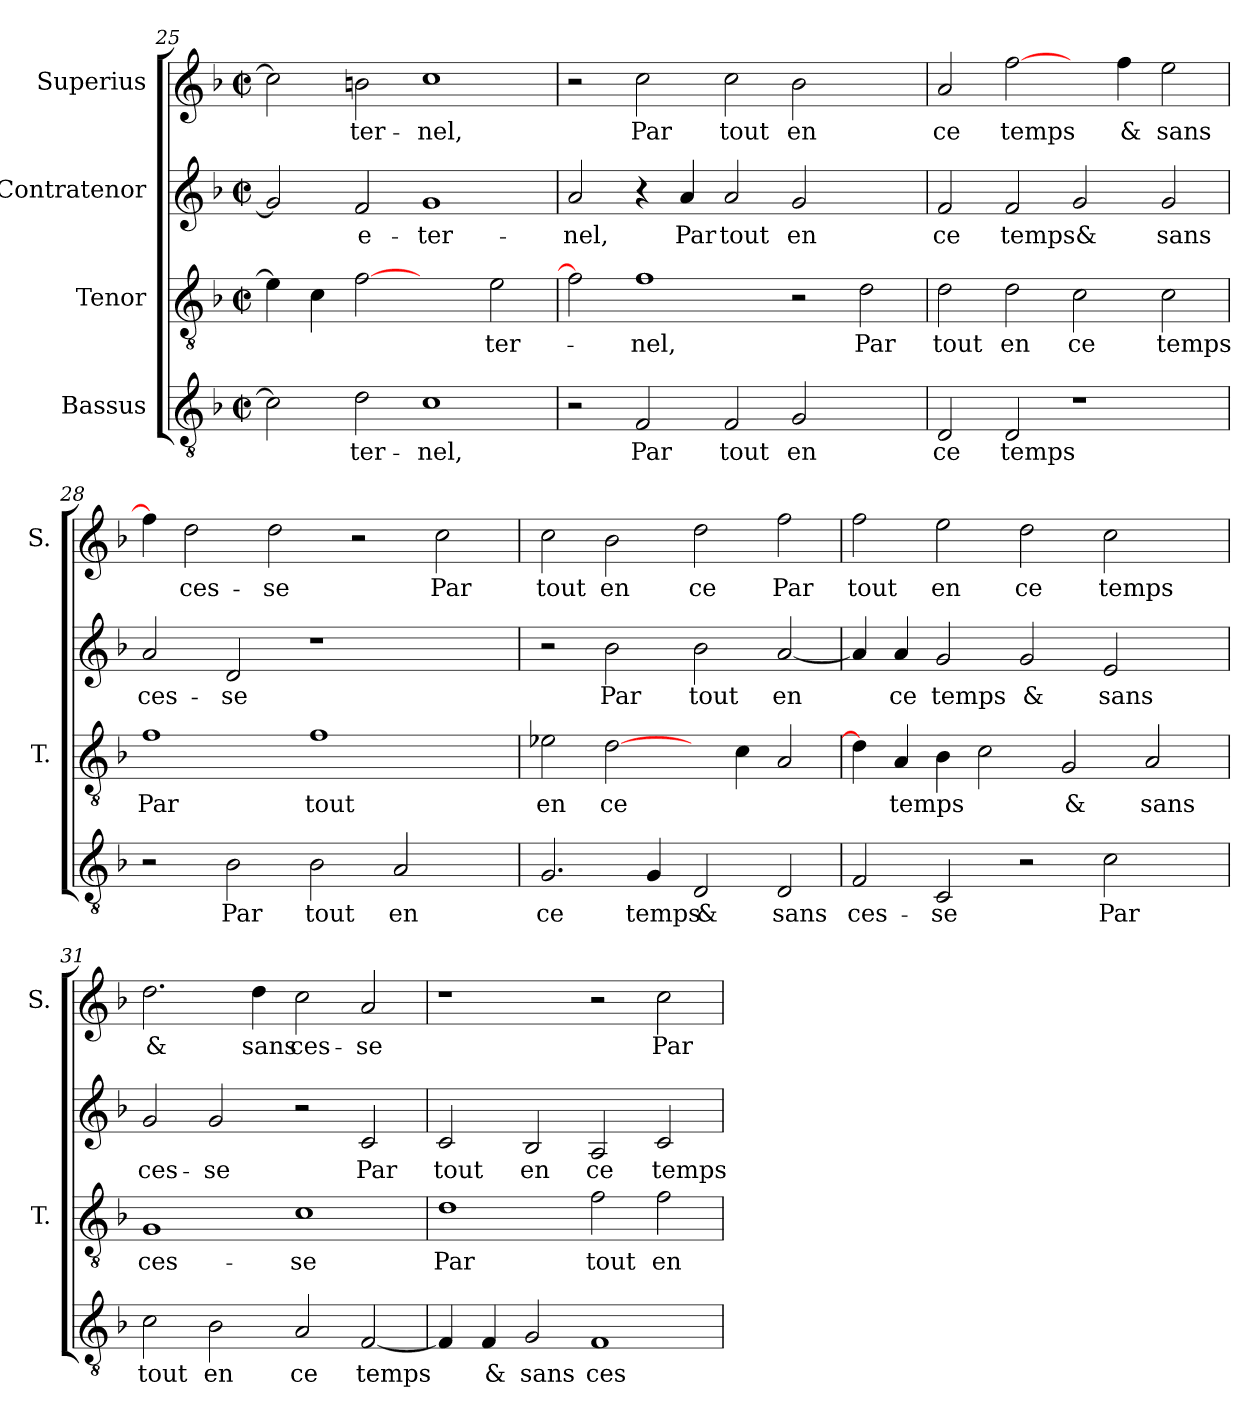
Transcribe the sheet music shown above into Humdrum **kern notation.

**kern	**text	**kern	**text	**kern	**text	**kern	**text
*part4	*part4	*part3	*part3	*part2	*part2	*part1	*part1
*staff4	*staff4	*staff3	*staff3	*staff2	*staff2	*staff1	*staff1
*I"Bassus	*	*I"Tenor	*	*I"Contratenor	*	*I"Superius	*
*	*	*I'T.	*	*	*	*I'S.	*
*clefGv2	*	*clefGv2	*	*clefG2	*	*clefG2	*
*k[b-]	*	*k[b-]	*	*k[b-]	*	*k[b-]	*
*F:	*	*F:	*	*F:	*	*F:	*
*M2/2	*	*M2/2	*	*M2/2	*	*M2/2	*
*met(c|)	*	*met(c|)	*	*met(c|)	*	*met(c|)	*
=25	=25	=25	=25	=25	=25	=25	=25
2c\]	.	4e\]	.	2g/]	.	2cc\]	.
.	.	4c\	.	.	.	.	.
2d\	-ter-	[2f\	.	2f/	e-	2bn\	-ter-
1c\	-nel,	2ryy	.	1g/	-ter-	1cc\	-nel,
.	.	2e\	-ter-	.	.	.	.
=26	=26	=26	=26	=26	=26	=26	=26
2r	.	2f\]	.	2a/	-nel,	2r	.
2F/	Par	1f\	-nel,	4r	.	2cc\	Par
.	.	.	.	4a/	Par	.	.
2F/	tout	.	.	2a/	tout	2cc\	tout
2G/	en	2r	.	2g/	en	2b-\	en
2ryy	.	2d\	Par	2ryy	.	2ryy	.
!!LO:LB:g=z
=27	=27	=27	=27	=27	=27	=27	=27
2D/	ce	2d\	tout	2f/	ce	2a/	ce
2D/	temps	2d\	en	2f/	temps	[2ff\	temps
1r	.	2c\	ce	2g/	&	4ryy	.
.	.	.	.	.	.	4ff\	&
.	.	2c\	temps	2g/	sans	2ee\	sans
=28	=28	=28	=28	=28	=28	=28	=28
2r	.	1f\	Par	2a/	ces-	4ff\]	.
.	.	.	.	.	.	2dd\	ces-
2B-\	Par	.	.	2d/	-se	.	.
.	.	.	.	.	.	2dd\	-se
2B-\	tout	1f\	tout	1r	.	.	.
.	.	.	.	.	.	2r	.
2A/	en	.	.	.	.	.	.
.	.	.	.	.	.	2cc\	Par
4ryy	.	4ryy	.	4ryy	.	.	.
=29	=29	=29	=29	=29	=29	=29	=29
2.G/	ce	2e-X\	en	2r	.	2cc\	tout
.	.	[2d\	ce	2b-\	Par	2b-\	en
4G/	temps	.	.	.	.	.	.
2D/	&	4ryy	.	2b-\	tout	2dd\	ce
.	.	4c\	.	.	.	.	.
2D/	sans	2A/	.	[2a/	en	2ff\	Par
=30	=30	=30	=30	=30	=30	=30	=30
2F/	ces-	4d\]	.	4a/]	.	2ff\	tout
.	.	4A/	temps	4a/	ce	.	.
2C/	-se	4B-\	.	2g/	temps	2ee\	en
.	.	2c\	.	.	.	.	.
2r	.	.	.	2g/	&	2dd\	ce
.	.	2G/	&	.	.	.	.
2c\	Par	.	.	2e/	sans	2cc\	temps
.	.	2A/	sans	.	.	.	.
4ryy	.	.	.	4ryy	.	4ryy	.
=31	=31	=31	=31	=31	=31	=31	=31
2c\	tout	1G/	ces-	2g/	ces-	2.dd\	&
2B-\	en	.	.	2g/	-se	.	.
.	.	.	.	.	.	4dd\	sans
2A/	ce	1c\	-se	2r	.	2cc\	ces-
[2F/	temps	.	.	2c/	Par	2a/	-se
!!LO:PB:g=z
=32	=32	=32	=32	=32	=32	=32	=32
4F/]	.	1d\	Par	2c/	tout	1r	.
4F/	&	.	.	.	.	.	.
2G/	sans	.	.	2B-/	en	.	.
1F/	ces-	2f\	tout	2A/	ce	2r	.
.	.	2f\	en	2c/	temps	2cc\	Par
=	=	=	=	=	=	=	=
*-	*-	*-	*-	*-	*-	*-	*-
